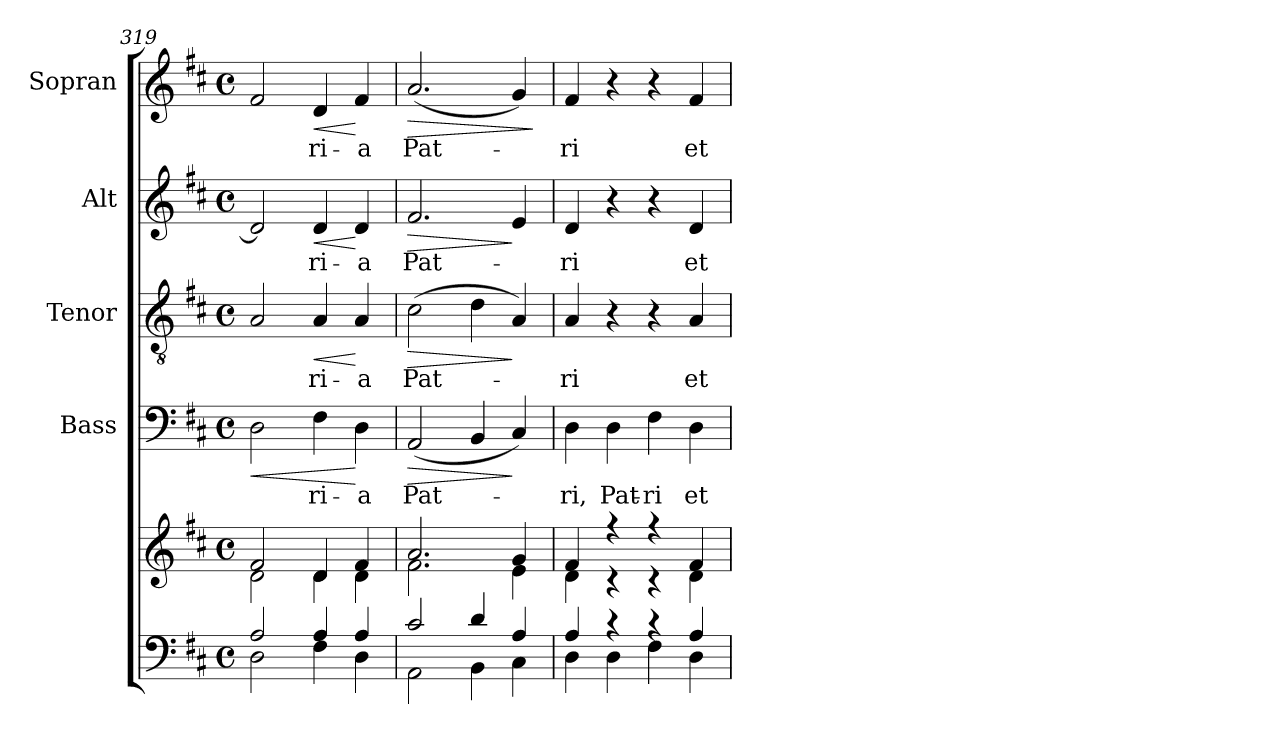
**kern	**kern	**kern	**text	**dynam	**kern	**text	**dynam	**kern	**text	**dynam	**kern	**text	**dynam
*part5	*part5	*part4	*part4	*part4	*part3	*part3	*part3	*part2	*part2	*part2	*part1	*part1	*part1
*staff6	*staff5	*staff4	*staff4	*staff4	*staff3	*staff3	*staff3	*staff2	*staff2	*staff2	*staff1	*staff1	*staff1
*	*	*I"Bass	*	*	*I"Tenor	*	*	*I"Alt	*	*	*I"Sopran	*	*
*	*	*I'B	*	*	*I'T	*	*	*I'A	*	*	*I'S	*	*
*clefF4	*clefG2	*clefF4	*	*	*clefGv2	*	*	*clefG2	*	*	*clefG2	*	*
*k[f#c#]	*k[f#c#]	*k[f#c#]	*	*	*k[f#c#]	*	*	*k[f#c#]	*	*	*k[f#c#]	*	*
*D:	*D:	*D:	*	*	*D:	*	*	*D:	*	*	*D:	*	*
*M4/4	*M4/4	*M4/4	*	*	*M4/4	*	*	*M4/4	*	*	*M4/4	*	*
*met(c)	*met(c)	*met(c)	*	*	*met(c)	*	*	*met(c)	*	*	*met(c)	*	*
=319	=319	=319	=319	=319	=319	=319	=319	=319	=319	=319	=319	=319	=319
*^	*^	*	*	*	*	*	*	*	*	*	*	*	*
!	!	!	!	!	!	!LO:HP:b	!	!	!	!	!	!	!	!	!
2A/	2D\	2f#/	2d\	2D\	.	<	2A/	.	.	2d/]	.	.	2f#/	.	.
!	!	!	!	!	!LO:LY:b	!	!	!LO:LY:b	!LO:HP:b	!	!LO:LY:b	!LO:HP:b	!	!LO:LY:b	!LO:HP:b
4A/	4F#\	4d/	4d\	4F#\	-ri-	.	4A/	-ri-	<	4d/	-ri-	<	4d/	-ri-	<
!	!	!	!	!	!LO:LY:b	!	!	!LO:LY:b	!	!	!LO:LY:b	!	!	!LO:LY:b	!
4A/	4D\	4f#/	4d\	4D\	-a	[	4A/	-a	[	4d/	-a	[	4f#/	-a	[
=320	=320	=320	=320	=320	=320	=320	=320	=320	=320	=320	=320	=320	=320	=320	=320
!	!	!	!	!	!LO:LY:b	!LO:HP:b	!	!LO:LY:b	!LO:HP:b	!	!LO:LY:b	!LO:HP:b	!	!LO:LY:b	!LO:HP:b
2c#/	2AA\	2.a/	2.f#\	(<2AA/	Pat-	>	(>2c#\	Pat-	>	2.f#/	Pat-	>	(<2.a/	Pat-	>
4d/	4BB\	.	.	4BB/	.	.	4d\	.	.	.	.	.	.	.	.
4A/	4C#\	4g/	4e\	4C#/)	.	]	4A/)	.	]	4e/	.	]	4g/)	.	.
*v	*v	*	*	*	*	*	*	*	*	*	*	*	*	*	*
*	*v	*v	*	*	*	*	*	*	*	*	*	*	*	*
.	.	.	.	.	.	.	.	.	.	.	.	.	]
!!LO:LB:g=z
=321	=321	=321	=321	=321	=321	=321	=321	=321	=321	=321	=321	=321	=321
*^	*^	*	*	*	*	*	*	*	*	*	*	*	*
!	!	!	!	!	!LO:LY:b	!	!	!LO:LY:b	!	!	!LO:LY:b	!	!	!LO:LY:b	!
4A/	4D\	4f#/	4d\	4D\	-ri,	.	4A/	-ri	.	4d/	-ri	.	4f#/	-ri	.
!	!	!	!	!	!LO:LY:b	!	!	!	!	!	!	!	!	!	!
4rc	4D\	4r	4r	4D\	Pat-	.	4r	.	.	4r	.	.	4r	.	.
!	!	!	!	!	!LO:LY:b	!	!	!	!	!	!	!	!	!	!
4rc	4F#\	4r	4r	4F#\	-ri	.	4r	.	.	4r	.	.	4r	.	.
!	!	!	!	!	!LO:LY:b	!	!	!LO:LY:b	!	!	!LO:LY:b	!	!	!LO:LY:b	!
4A/	4D\	4f#/	4d\	4D\	et	.	4A/	et	.	4d/	et	.	4f#/	et	.
*v	*v	*	*	*	*	*	*	*	*	*	*	*	*	*	*
*	*v	*v	*	*	*	*	*	*	*	*	*	*	*	*
=	=	=	=	=	=	=	=	=	=	=	=	=	=
*-	*-	*-	*-	*-	*-	*-	*-	*-	*-	*-	*-	*-	*-
